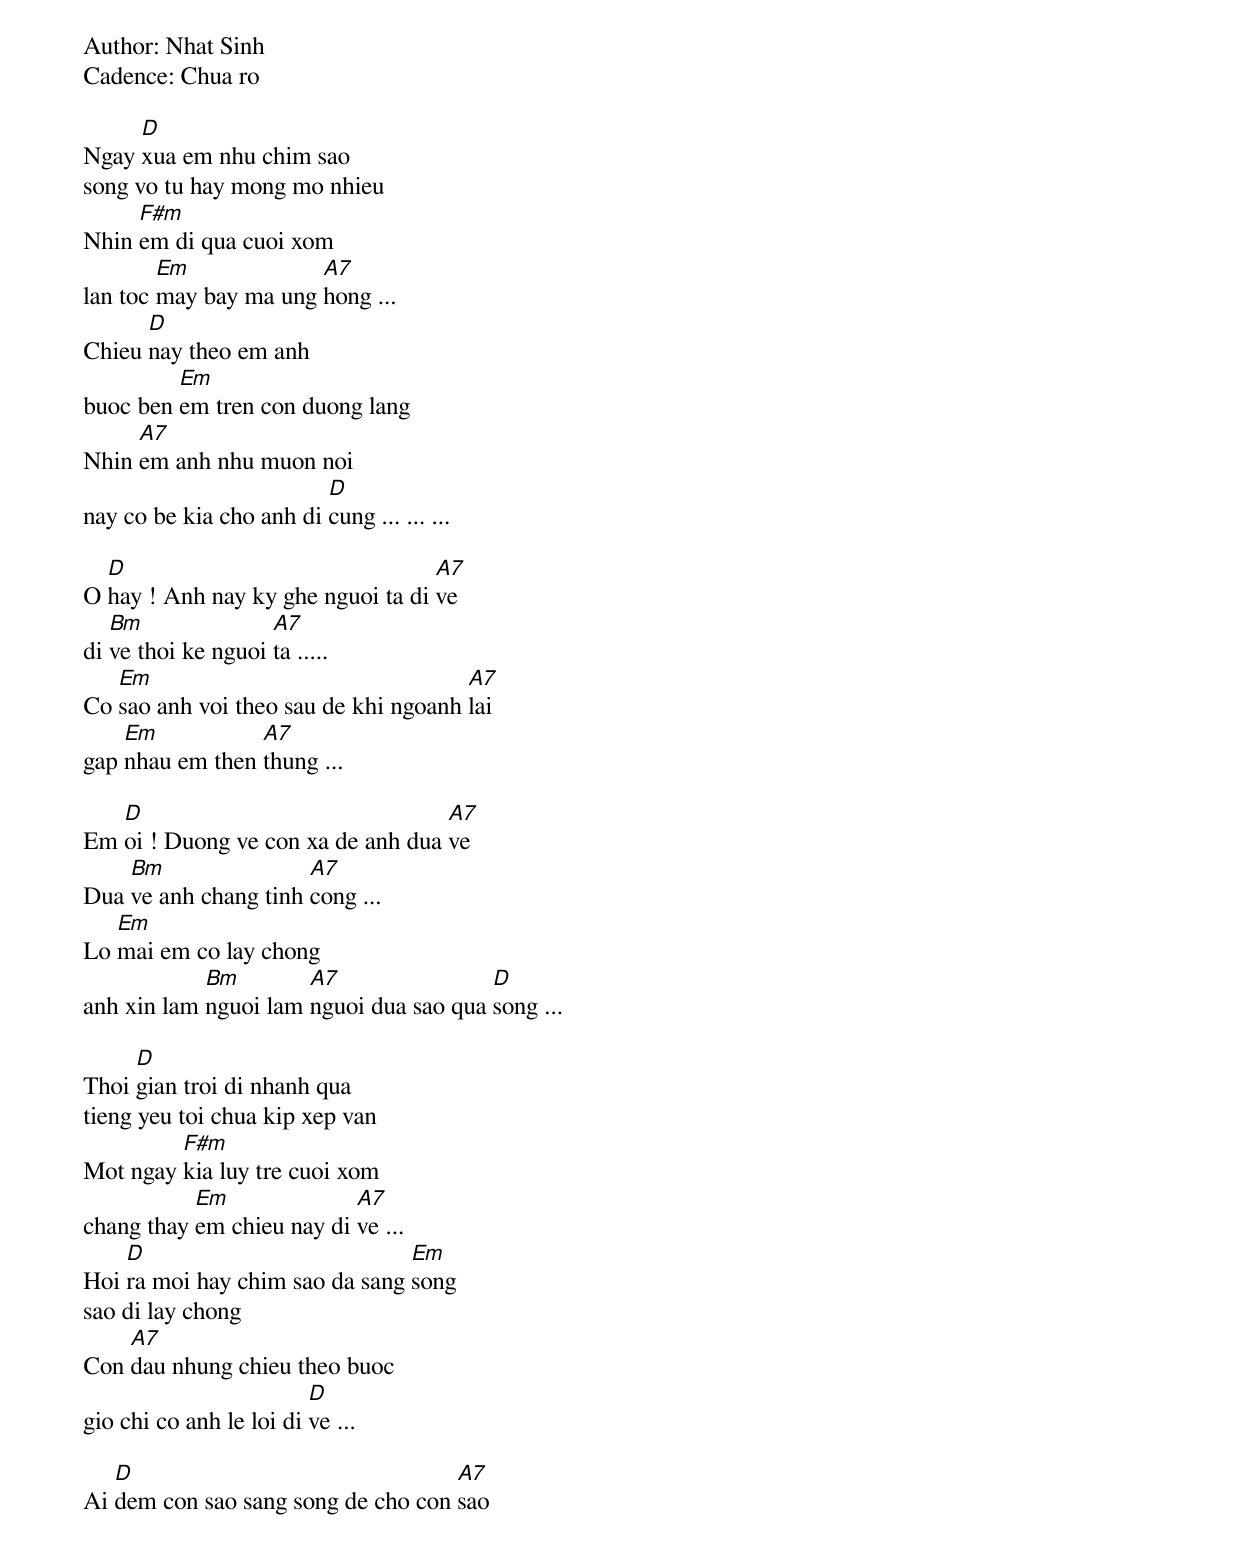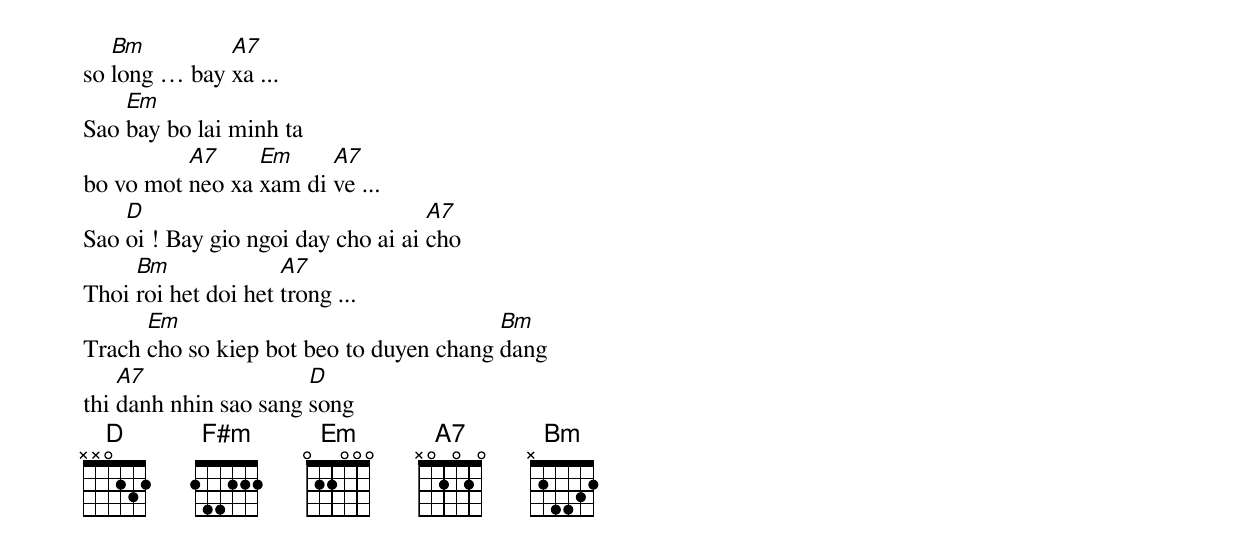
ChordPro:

Author: Nhat Sinh
Cadence: Chua ro

Ngay [D]xua em nhu chim sao
song vo tu hay mong mo nhieu
Nhin [F#m]em di qua cuoi xom
lan toc [Em]may bay ma ung [A7]hong ...
Chieu [D]nay theo em anh
buoc ben [Em]em tren con duong lang
Nhin [A7]em anh nhu muon noi
nay co be kia cho anh di [D]cung ... ... ...

O [D]hay ! Anh nay ky ghe nguoi ta di [A7]ve
di [Bm]ve thoi ke nguoi [A7]ta .....
Co [Em]sao anh voi theo sau de khi ngoanh [A7]lai
gap [Em]nhau em then [A7]thung ...

Em [D]oi ! Duong ve con xa de anh dua [A7]ve
Dua [Bm]ve anh chang tinh [A7]cong ...
Lo [Em]mai em co lay chong
anh xin lam [Bm]nguoi lam [A7]nguoi dua sao qua [D]song ...

Thoi [D]gian troi di nhanh qua
tieng yeu toi chua kip xep van
Mot ngay [F#m]kia luy tre cuoi xom
chang thay [Em]em chieu nay di [A7]ve ...
Hoi [D]ra moi hay chim sao da sang [Em]song
sao di lay chong
Con [A7]dau nhung chieu theo buoc
gio chi co anh le loi di [D]ve ...

Ai [D]dem con sao sang song de cho con [A7]sao
so [Bm]long  bay [A7]xa ...
Sao [Em]bay bo lai minh ta
bo vo mot [A7]neo xa [Em]xam di [A7]ve ...
Sao [D]oi ! Bay gio ngoi day cho ai ai [A7]cho
Thoi [Bm]roi het doi het [A7]trong ...
Trach [Em]cho so kiep bot beo to duyen chang [Bm]dang
thi [A7]danh nhin sao sang [D]song
